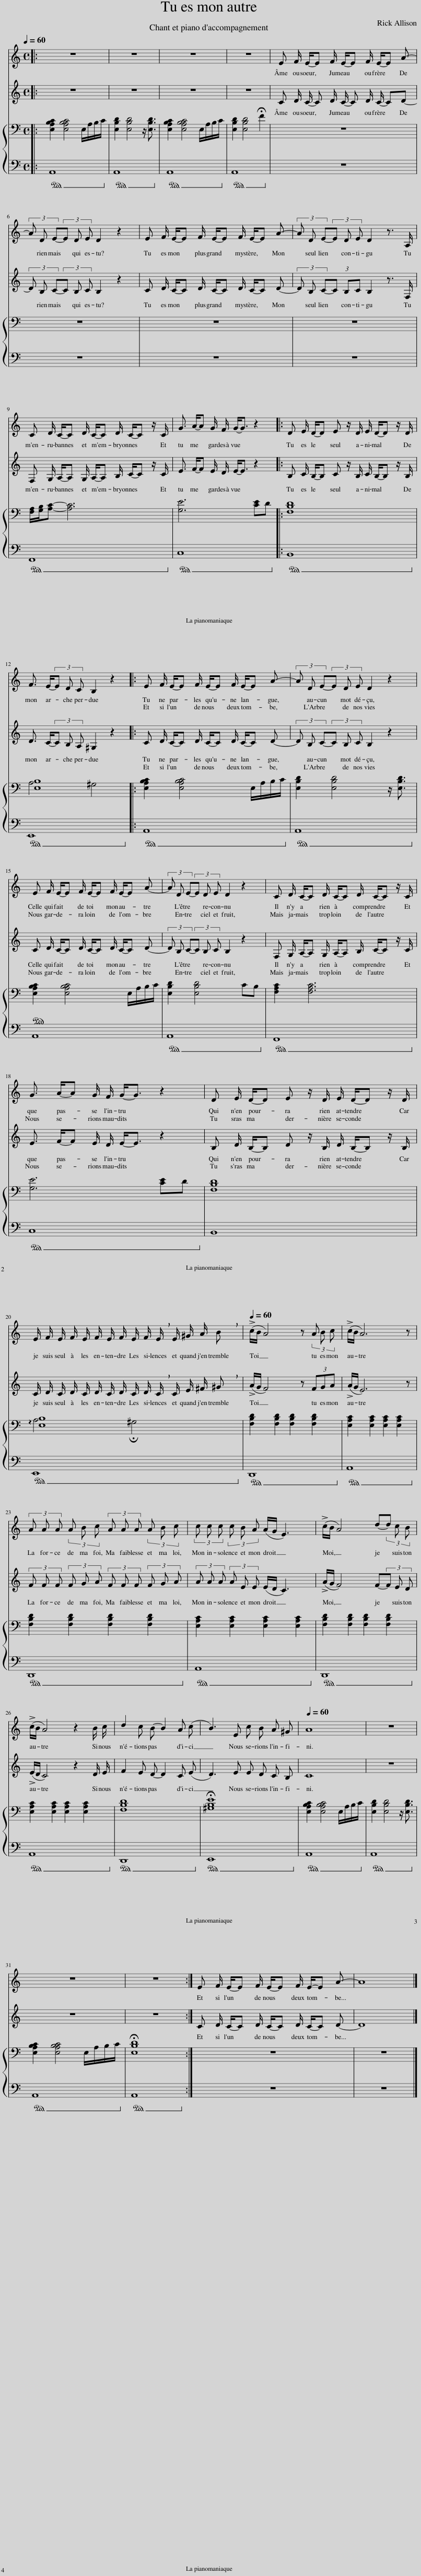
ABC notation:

X:1
%%score 1 2 { ( 3 6 ) | ( 4 5 ) }
L:1/8
Q:1/4=60
M:4/4
I:linebreak $
K:C
V:1 treble
V:2 treble
V:3 bass
V:6 bass
V:4 bass
V:5 bass
V:1
|: z8 | z8 | z8 | z8 | E F/ E/-E F/ E/-E F/ E/-E A- |$ %5
 (3A D E-(3E D E D2 z2 | E F/ E/-E F/ E/-E F/ E/-E A- | (3A D E-(3E D E D2 z3/2 A,/ |$ C D/ C/-C D/ C/-C D/ C/-C z/ C/ | G3/2 A/-A G/ F/ G-<G z2 |: %10
 D E/ D/-D E z/ D/ E/ D/-D z/ D/ |$ F3/2 E/-(3E D C B,2 z2 |: E F/ E/-E F/ E/-E F/ E/-E A- | (3A D E-(3E D E D2 z2 |$ E F/ E/-E F/ E/-E F/ E/-E A- | %15
 (3A D E-(3E D E D2 z2 | C D/ C/-C D/ C/-C D/ C/-C z/ C/ |$ G3/2 A/-A G/ F/ G-<G z2 | D E/ D/-D E z/ D/ E/ D/-D z/ D/ |$[Q:1/4=50] E/ F/ E/ F/[Q:1/4=45] E/ F/ E/ F/[Q:1/4=35] E/ F/ !breath!E/[Q:1/4=30] E/ ^G/ A/ !breath!B | %20
[Q:1/4=60] (!>!c/B/ A4) z (3A B c | (!>!c/B/ A6) z |$ (3A A A (3A B c (3A A A (3A B c | (3c c c (3c B A (A/G/ E3) | (!>!c/B/ A4) d-(3d c B |$ %25
 (!>!c/B/ A4) z2 B/ c/ | d2 c B- B2 A (c | B3)[Q:1/4=40] E c B[Q:1/4=30] A ^G |[Q:1/4=60] A8 | z8 |$ %30
 z8 | z8 :| E F/ E/-E F/ E/-E F/ E/-E A- | A8 |] %34
V:2
|: z8 | z8 | z8 | z8 | C D/ C/- C D/ C/- C D/ C/- CD- |$ %5
 (3D B, C-(3C B, C B,2 z2 | C D/ C/-C D/ C/-C D/ C/-C D- | (3D B, C-(3C B,C B,2 z3/2 F,/ |$ F, G,/ A,/-A, G,/ A,/-A, B,/ C/-C z/ C/ | E3/2 F/-F E/ D/ E-<E z2 |: %10
 B, C/ B,/-B, C z/ B,/ C/ B,/-B, z/ B,/ |$ D3/2 C/-(3C B, A, ^G,2 z2 |: C D/ C/-C D/ C/-C D/ C/-C D- | (3D B, C-(3C B, C B,2 z2 |$ C D/ C/-C D/ C/-C D/ C/-C D- | %15
 (3D B, C-(3C B, C B,2 z2 | F, G,/ A,/-A, G,/ A,/-A, B,/ C/-C z/ C/ |$ E3/2 F/-F E/ D/ E-<E z2 | B, D/ B,/-B, D z/ B,/ D/ B,/-B, z/ B,/ |$ C/ D/ C/ D/ C/ D/ C/ D/ C/ D/ !breath!C/ C/ E/ ^F/ !breath!^G | %20
 (!>!A/G/ F4) z (3FGA | (!>!A/G/ E6) z |$ (3F F F (3F G A (3F F F (3F G A | (3A A A (3A E E (E/D/ C3) | (!>!A/G/ F4) F-(3F E D |$ %25
 (!>!E/D/ C4) z2 D/ E/ | F2 E D- D2 C (E | D3) E E D C B, | C8 | z8 |$ %30
 z8 | z8 :| C D/ C/-C D/ C/-C D/ C/-C D- | D8 |] %34
V:3
|: [E,A,B,C]2 [E,A,B,C]4 E,/A,/B,/C/ | [E,B,D]2 [E,B,D]4 z/ [E,B,D]3/2 | [E,A,B,C]2 [E,A,B,C]4 E,/A,/B,/C/ | [E,B,D]2 [E,B,D]4 !fermata!F2 | z8 |$ %5
 z8 | z8 | z8 |$ [F,A,]/[G,B,]/[A,C]- [A,C]6 | [G,E]6 [CE]D |: %10
 [B,D]8 |$ [E,B,]8 |: [E,A,B,C]2 [E,A,B,C]4 E,/A,/B,/C/ | [E,B,D]2 [E,B,D]4 z/ [E,B,D]3/2 |$ [E,A,B,C]2 [E,A,B,C]4 E,/A,/B,/C/ | %15
 [E,B,D]2 [E,B,D]4 CB, | [F,A,C]2 [F,A,C]6 |$ [G,E]6 [CE]D | [F,B,D]8 |$ [E,B,]8 | %20
 [F,B,D]2 [F,B,D]2 [F,B,D]2 [F,B,D]2 | [E,A,C]2 [E,A,C]2 [E,A,C]2 [E,A,C]2 |$ [F,B,D]2 [F,B,D]2 [F,B,D]2 [F,B,D]2 | [E,A,C]2 [E,A,C]2 [E,A,C]2 [E,A,C]2 | [F,B,D]2 [F,B,D]2 [F,B,D]2 [F,B,D]2 |$ %25
 [E,A,C]2 [E,A,C]2 [E,A,C]2 [E,A,C]2 | [B,D]8 | !fermata!E8 | [E,A,B,C]2 [E,A,B,C]4 E,/A,/B,/C/ | [E,B,D]2 [E,B,D]4 z/ [E,B,D]3/2 |$ %30
 [E,A,B,C]2 [E,A,B,C]4 E,/A,/B,/C/ | !fermata![B,D]8 :| z8 | z8 |] %34
V:4
|:!ped! A,,8!ped-up! |!ped! A,,8!ped-up! |!ped! A,,8!ped-up! |!ped! A,,8!ped-up! | z8 |$ %5
 z8 | z8 | z8 |$!ped! F,,8!ped-up! |!ped! C,8!ped-up! |: %10
!ped! B,,8!ped-up! |$!ped! E,,8!ped-up! |:!ped! A,,8!ped-up! |!ped! A,,8!ped-up! |$!ped! A,,8 | %15
!ped! A,,8!ped-up! |!ped! F,,8!ped-up! |$!ped! C,8!ped-up! | B,,8 |$!ped! E,,8!ped-up! | %20
!ped! D,,8!ped-up! |!ped! A,,8!ped-up! |$!ped! D,,8!ped-up! |!ped! A,,8!ped-up! |!ped! D,,8!ped-up! |$ %25
!ped! A,,8!ped-up! |!ped![I:staff -1] F,8!ped-up! |!ped! [^G,B,]8!ped-up! |!ped![I:staff +1] A,,8!ped-up! |!ped! A,,8!ped-up! |$ %30
!ped! A,,8!ped-up! |!ped! A,,8!ped-up! :| z8 | z8 |] %34
V:5
|: x8 | x8 | x8 | x8 | x8 |$ %5
 x8 | x8 | x8 |$ x8 | x8 |: %10
[I:staff -1] F,8 |$ x8 |: x8 | x8 |$ x8 | %15
 x8 | x8 |$ x8 | x8 |$ x8 | %20
 x8 | x8 |$ x8 | x8 | x8 |$ %25
 x8 |[I:staff +1] D,,8 | E,,8 | x8 | x8 |$ %30
 x8 |[I:staff -1] E,8 :| x8 | x8 |] %34
V:6
|: x8 | x8 | x8 | x8 | x8 |$ %5
 x8 | x8 | x8 |$ x8 | x8 |: %10
 x8 |$ A,4 ^G,4 |: x8 | x8 |$ x8 | %15
 x8 | x8 |$ x8 | x8 |$ !arpeggio!A,4 !fermata!^G,4 | %20
 x8 | x8 |$ x8 | x8 | x8 |$ %25
 x8 | x8 | x8 | x8 | x8 |$ %30
 x8 | x8 :| x8 | x8 |] %34
